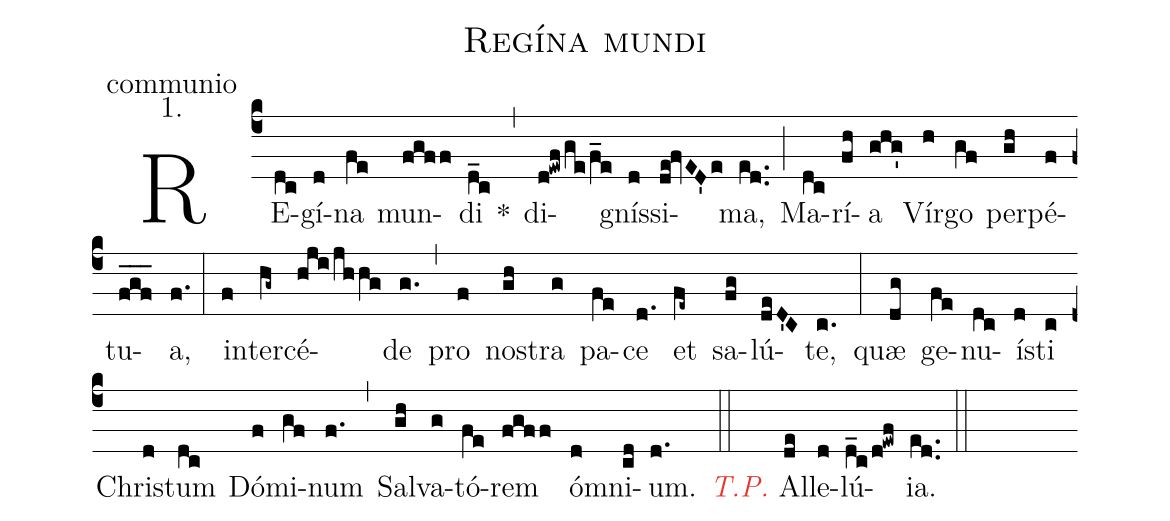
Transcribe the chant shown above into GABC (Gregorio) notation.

name:Regína mundi;
office-part:communio;
mode:1.;
%%
(c4) RE(dc)gí(d)na(fe) mun(fgff)di(d_c) *(,) di(d!ewf/ge/f_e)gnís(d)si(de!fvED'e)ma,(ed..) (;) Ma(dc)rí(fh)a(ghg') Vír(h)go(gf) per(gh)pé(f)tu(fgf___)a,(f.) (:)
in(f)ter(hg~)cé(hji/jhhg)de(g.) (,) pro(f) no(gh)stra(g) pa(fe)ce(d.) et(fe~) sa(fg)lú(deD'C)te,(c.) (:)
quæ(dg) ge(fe)nu(dc)í(d)sti(c) Chri(d)stum(dc) Dó(f)mi(gf)num(f.) (,) Sal(gh)va(g)tó(fe)rem(fgff) ó(d)mni(cd)um.(d.) (::) <i><c>T.P.</c></i> Al(de)le(d)lú(d_c/d!ewf)ia.(ed..) (::)
